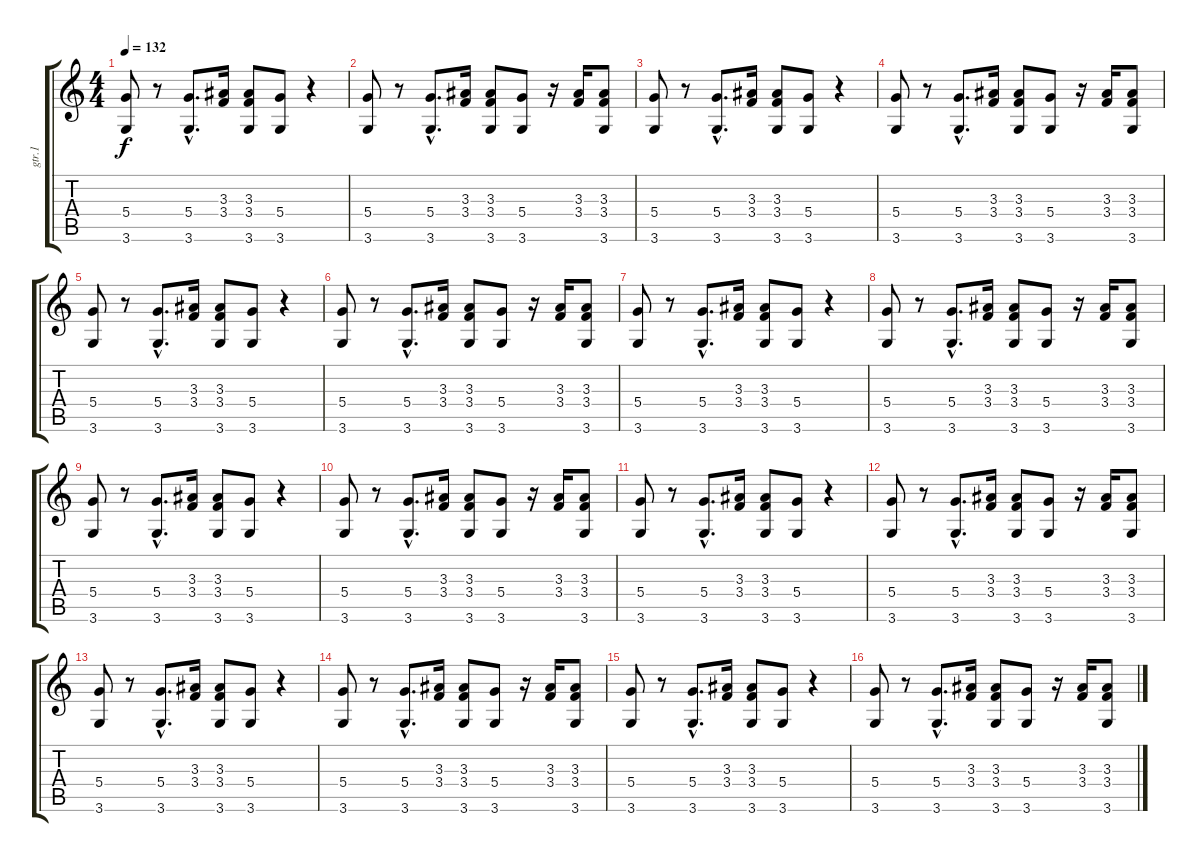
\track ("gtr.1" "gtr.1") {instrument overdrivenguitar}
\staff {score tabs}
\tuning (E4 B3 G3 D3 A2 E2) {hide}
\ts (4 4)
\tempo 132
\clef g2
\ks c
(5.4 3.6).8{dy f} r.8 (5.4{hac} 3.6{hac}).8{d} (3.3 3.4).16 (3.3 3.4 3.6).8 (5.4 3.6).8 r.4 |
(5.4 3.6).8 r.8 (5.4{hac} 3.6{hac}).8{d} (3.3 3.4).16 (3.3 3.4 3.6).8 (5.4 3.6).8 r.16 (3.3 3.4).16 (3.3 3.4 3.6).8 |
(5.4 3.6).8 r.8 (5.4{hac} 3.6{hac}).8{d} (3.3 3.4).16 (3.3 3.4 3.6).8 (5.4 3.6).8 r.4 |
(5.4 3.6).8 r.8 (5.4{hac} 3.6{hac}).8{d} (3.3 3.4).16 (3.3 3.4 3.6).8 (5.4 3.6).8 r.16 (3.3 3.4).16 (3.3 3.4 3.6).8 |
(5.4 3.6).8 r.8 (5.4{hac} 3.6{hac}).8{d} (3.3 3.4).16 (3.3 3.4 3.6).8 (5.4 3.6).8 r.4 |
(5.4 3.6).8 r.8 (5.4{hac} 3.6{hac}).8{d} (3.3 3.4).16 (3.3 3.4 3.6).8 (5.4 3.6).8 r.16 (3.3 3.4).16 (3.3 3.4 3.6).8 |
(5.4 3.6).8 r.8 (5.4{hac} 3.6{hac}).8{d} (3.3 3.4).16 (3.3 3.4 3.6).8 (5.4 3.6).8 r.4 |
(5.4 3.6).8 r.8 (5.4{hac} 3.6{hac}).8{d} (3.3 3.4).16 (3.3 3.4 3.6).8 (5.4 3.6).8 r.16 (3.3 3.4).16 (3.3 3.4 3.6).8 |
(5.4 3.6).8 r.8 (5.4{hac} 3.6{hac}).8{d} (3.3 3.4).16 (3.3 3.4 3.6).8 (5.4 3.6).8 r.4 |
(5.4 3.6).8 r.8 (5.4{hac} 3.6{hac}).8{d} (3.3 3.4).16 (3.3 3.4 3.6).8 (5.4 3.6).8 r.16 (3.3 3.4).16 (3.3 3.4 3.6).8 |
(5.4 3.6).8 r.8 (5.4{hac} 3.6{hac}).8{d} (3.3 3.4).16 (3.3 3.4 3.6).8 (5.4 3.6).8 r.4 |
(5.4 3.6).8 r.8 (5.4{hac} 3.6{hac}).8{d} (3.3 3.4).16 (3.3 3.4 3.6).8 (5.4 3.6).8 r.16 (3.3 3.4).16 (3.3 3.4 3.6).8 |
(5.4 3.6).8 r.8 (5.4{hac} 3.6{hac}).8{d} (3.3 3.4).16 (3.3 3.4 3.6).8 (5.4 3.6).8 r.4 |
(5.4 3.6).8 r.8 (5.4{hac} 3.6{hac}).8{d} (3.3 3.4).16 (3.3 3.4 3.6).8 (5.4 3.6).8 r.16 (3.3 3.4).16 (3.3 3.4 3.6).8 |
(5.4 3.6).8 r.8 (5.4{hac} 3.6{hac}).8{d} (3.3 3.4).16 (3.3 3.4 3.6).8 (5.4 3.6).8 r.4 |
(5.4 3.6).8 r.8 (5.4{hac} 3.6{hac}).8{d} (3.3 3.4).16 (3.3 3.4 3.6).8 (5.4 3.6).8 r.16 (3.3 3.4).16 (3.3 3.4 3.6).8
